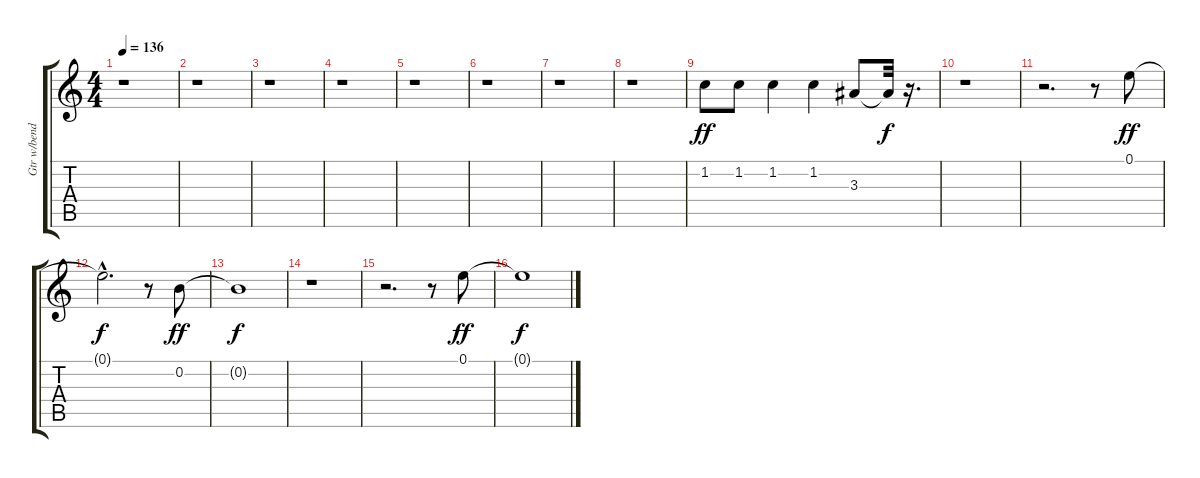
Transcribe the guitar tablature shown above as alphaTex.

\track ("Gtr w/bends Muted" "Gtr w/bend") {instrument electricguitarmuted}
\staff {score tabs}
\tuning (E4 B3 G3 D3 A2 E2) {hide}
\ts (4 4)
\tempo 136
\clef g2
\ks c
r.1{dy f} |
r.1 |
r.1 |
r.1 |
r.1 |
r.1 |
r.1 |
r.1 |
1.2.8{dy ff} 1.2.8 1.2.4 1.2.4 3.3.8 3.3{t}.32{dy f} r.16{d} |
r.1 |
r.2{d} r.8 0.1.8{dy ff} |
0.1{hac t}.2{d dy f} r.8 0.2.8{dy ff} |
0.2{t}.1{dy f} |
r.1 |
r.2{d} r.8 0.1.8{dy ff} |
0.1{t}.1{dy f}
